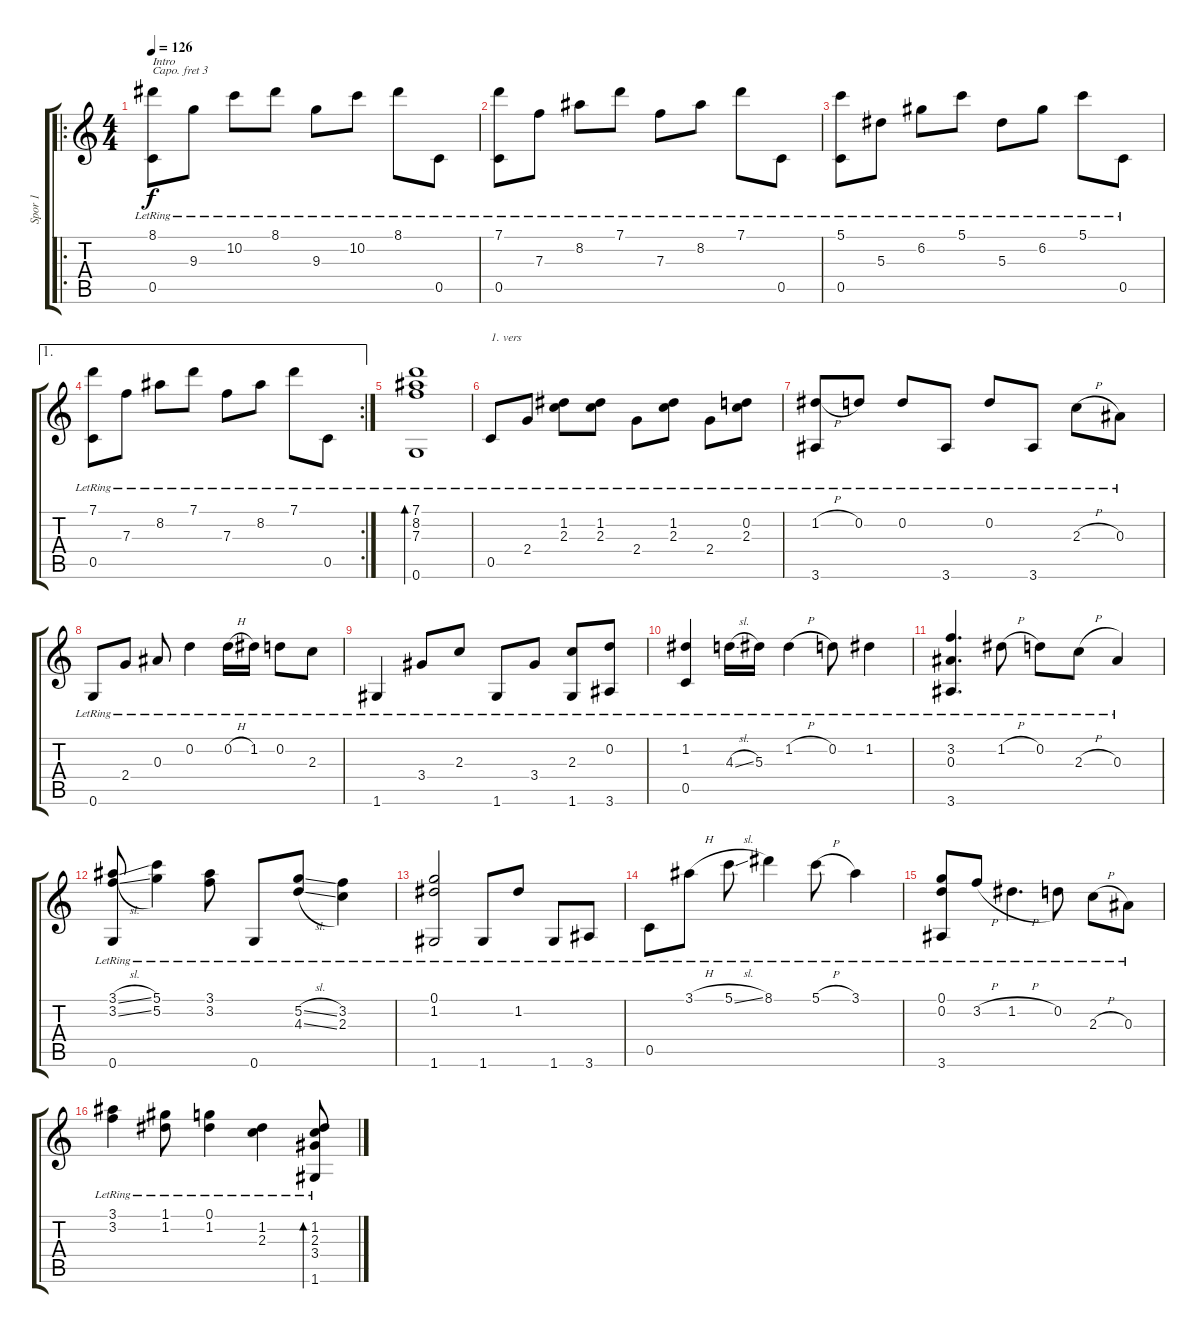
\track ("Spor 1" "Spor 1") {instrument acousticguitarnylon}
\staff {score tabs}
\capo 3
\tuning (E4 B3 G3 D3 A2 E2) {hide}
\ro
\ts (4 4)
\tempo 126
\clef g2
\ks c
(8.1{lr} 0.5{lr}).8{txt "Intro" dy f instrument acousticguitarnylon} 9.3{lr}.8 10.2{lr}.8 8.1{lr}.8 9.3{lr}.8 10.2{lr}.8 8.1{lr}.8 0.5{lr}.8 |
(7.1{lr} 0.5{lr}).8 7.3{lr}.8 8.2{lr}.8 7.1{lr}.8 7.3{lr}.8 8.2{lr}.8 7.1{lr}.8 0.5{lr}.8 |
(5.1{lr} 0.5{lr}).8 5.3{lr}.8 6.2{lr}.8 5.1{lr}.8 5.3{lr}.8 6.2{lr}.8 5.1{lr}.8 0.5{lr}.8 |
\ae 1
\rc 2
(7.1{lr} 0.5{lr}).8 7.3{lr}.8 8.2{lr}.8 7.1{lr}.8 7.3{lr}.8 8.2{lr}.8 7.1{lr}.8 0.5{lr}.8 |
(7.1{lr} 8.2{lr} 7.3{lr} 0.6{lr}).1{bd 120} |
0.5{lr}.8{txt "1. vers"} 2.4{lr}.8 (1.2{lr} 2.3{lr}).8 (1.2{lr} 2.3{lr}).8 2.4{lr}.8 (1.2{lr} 2.3{lr}).8 2.4{lr}.8 (0.2{lr} 2.3{lr}).8 |
(1.2{h lr} 3.6{lr}).8 0.2{lr}.8 0.2{lr}.8 3.6{lr}.8 0.2{lr}.8 3.6{lr}.8 2.3{h lr}.8 0.3{lr}.8 |
0.6{lr}.8 2.4{lr}.8 0.3{lr}.8 0.2{lr}.4 0.2{h lr}.16 1.2{lr}.16 0.2{lr}.8 2.3{lr}.8 |
1.6{lr}.4 3.4{lr}.8 2.3{lr}.8 1.6{lr}.8 3.4{lr}.8 (2.3{lr} 1.6{lr}).8 (0.2{lr} 3.6{lr}).8 |
(1.2{lr} 0.5{lr}).4 4.3{sl lr}.16 5.3{lr}.16 1.2{h lr}.4 0.2{lr}.8 1.2{lr}.4 |
(3.2{lr} 0.3{lr} 3.6{lr}).4{d} 1.2{h lr}.8 0.2{lr}.8 2.3{h lr}.8 0.3{lr}.4 |
(3.1{sl lr} 3.2{sl lr} 0.6{lr}).8 (5.1{lr} 5.2{lr}).4 (3.1{lr} 3.2{lr}).8 0.6{lr}.8 (5.2{sl lr} 4.3{sl lr}).8 (3.2{lr} 2.3{lr}).4 |
(0.1{lr} 1.2{lr} 1.6{lr}).2 1.6{lr}.8 1.2{lr}.8 1.6{lr}.8 3.6{lr}.8 |
0.5{lr}.8 3.1{h lr}.8 5.1{sl lr}.8 8.1{lr}.4 5.1{h lr}.8 3.1{lr}.4 |
(0.1{lr} 0.2{lr} 3.6{lr}).8 3.2{h lr}.8 1.2{h lr}.4{d} 0.2{lr}.8 2.3{h lr}.8 0.3{lr}.8 |
(3.1{lr} 3.2{lr}).4 (1.1{lr} 1.2{lr}).8 (0.1{lr} 1.2{lr}).4 (1.2{lr} 2.3{lr}).4 (1.2{lr} 2.3{lr} 3.4{lr} 1.6{lr}).8{bd 120}
